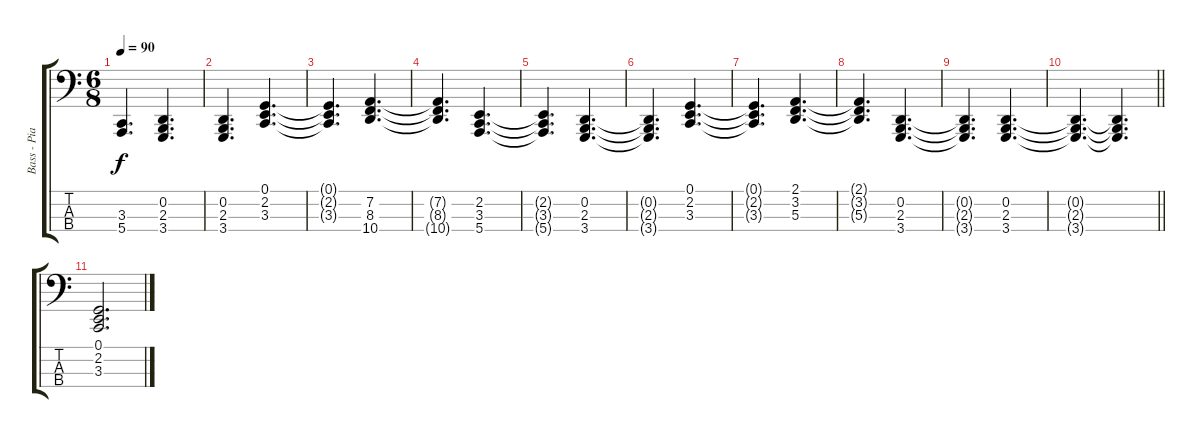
\track ("Bass - Piano [chords]" "Bass - Pia") {instrument acousticgrandpiano}
\staff {score tabs}
\tuning (G2 D2 A1 E1) {hide}
\ts (6 8)
\tempo 90
\clef f4
\ks c
(3.3 5.4).4{d dy f} (0.2 2.3 3.4).4{d} |
(0.2 2.3 3.4).4{d} (0.1 2.2 3.3).4{d} |
(0.1{t} 2.2{t} 3.3{t}).4{d} (7.2 8.3 10.4).4{d} |
(7.2{t} 8.3{t} 10.4{t}).4{d} (2.2 3.3 5.4).4{d} |
(2.2{t} 3.3{t} 5.4{t}).4{d} (0.2 2.3 3.4).4{d} |
(0.2{t} 2.3{t} 3.4{t}).4{d} (0.1 2.2 3.3).4{d} |
(0.1{t} 2.2{t} 3.3{t}).4{d} (2.1 3.2 5.3).4{d} |
(2.1{t} 3.2{t} 5.3{t}).4{d} (0.2 2.3 3.4).4{d} |
(0.2{t} 2.3{t} 3.4{t}).4{d} (0.2 2.3 3.4).4{d} |
\barLineRight lightlight
(0.2{t} 2.3{t} 3.4{t}).4{d} (0.2{t} 2.3{t} 3.4{t}).4{d} |
(0.1 2.2 3.3).2{d}
